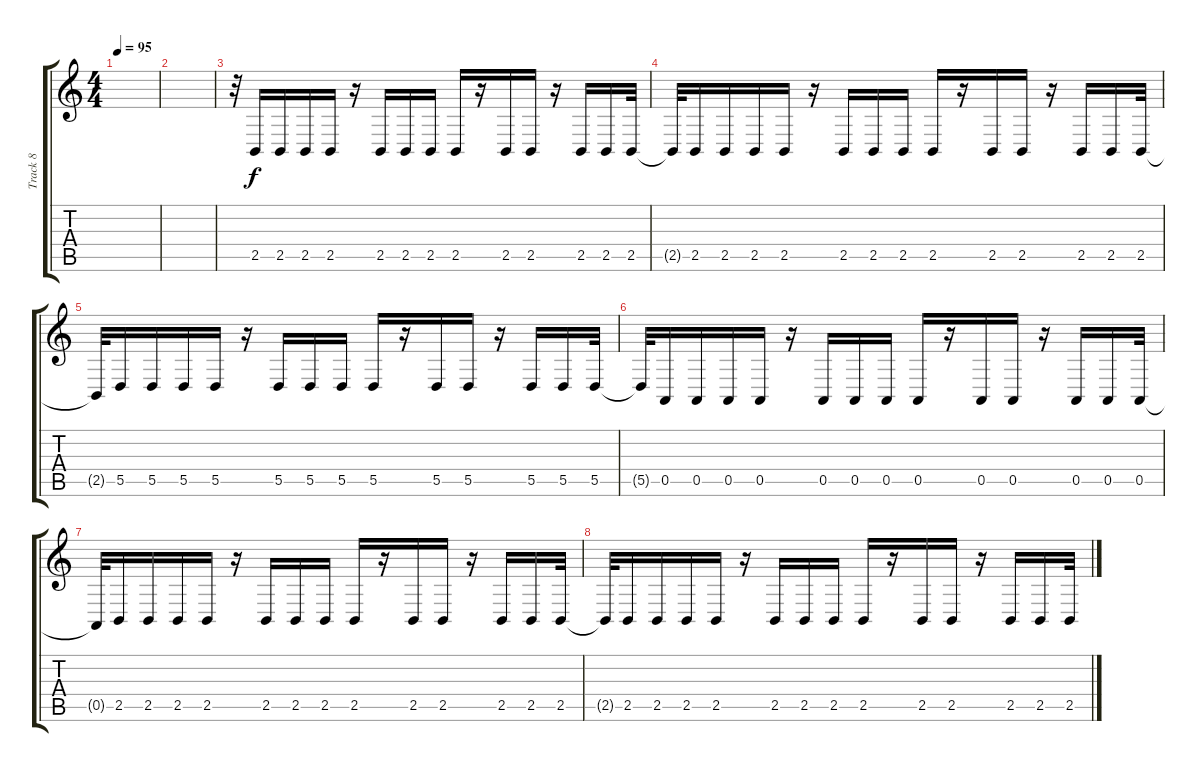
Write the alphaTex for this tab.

\track ("Track 8" "Track 8") {instrument lead1square}
\staff {score tabs}
\tuning (E4 B3 G3 D3 A2 E2) {hide}
\ts (4 4)
\tempo 95
\clef g2
\ks c
|
|
r.32 2.5.16 2.5.16 2.5.16 2.5.16 r.16 2.5.16 2.5.16 2.5.16 2.5.16 r.16 2.5.16 2.5.16 r.16 2.5.16 2.5.16 2.5.32 |
2.5{t}.32 2.5.16 2.5.16 2.5.16 2.5.16 r.16 2.5.16 2.5.16 2.5.16 2.5.16 r.16 2.5.16 2.5.16 r.16 2.5.16 2.5.16 2.5.32 |
2.5{t}.32 5.5.16 5.5.16 5.5.16 5.5.16 r.16 5.5.16 5.5.16 5.5.16 5.5.16 r.16 5.5.16 5.5.16 r.16 5.5.16 5.5.16 5.5.32 |
5.5{t}.32 0.5.16 0.5.16 0.5.16 0.5.16 r.16 0.5.16 0.5.16 0.5.16 0.5.16 r.16 0.5.16 0.5.16 r.16 0.5.16 0.5.16 0.5.32 |
0.5{t}.32 2.5.16 2.5.16 2.5.16 2.5.16 r.16 2.5.16 2.5.16 2.5.16 2.5.16 r.16 2.5.16 2.5.16 r.16 2.5.16 2.5.16 2.5.32 |
2.5{t}.32 2.5.16 2.5.16 2.5.16 2.5.16 r.16 2.5.16 2.5.16 2.5.16 2.5.16 r.16 2.5.16 2.5.16 r.16 2.5.16 2.5.16 2.5.32
